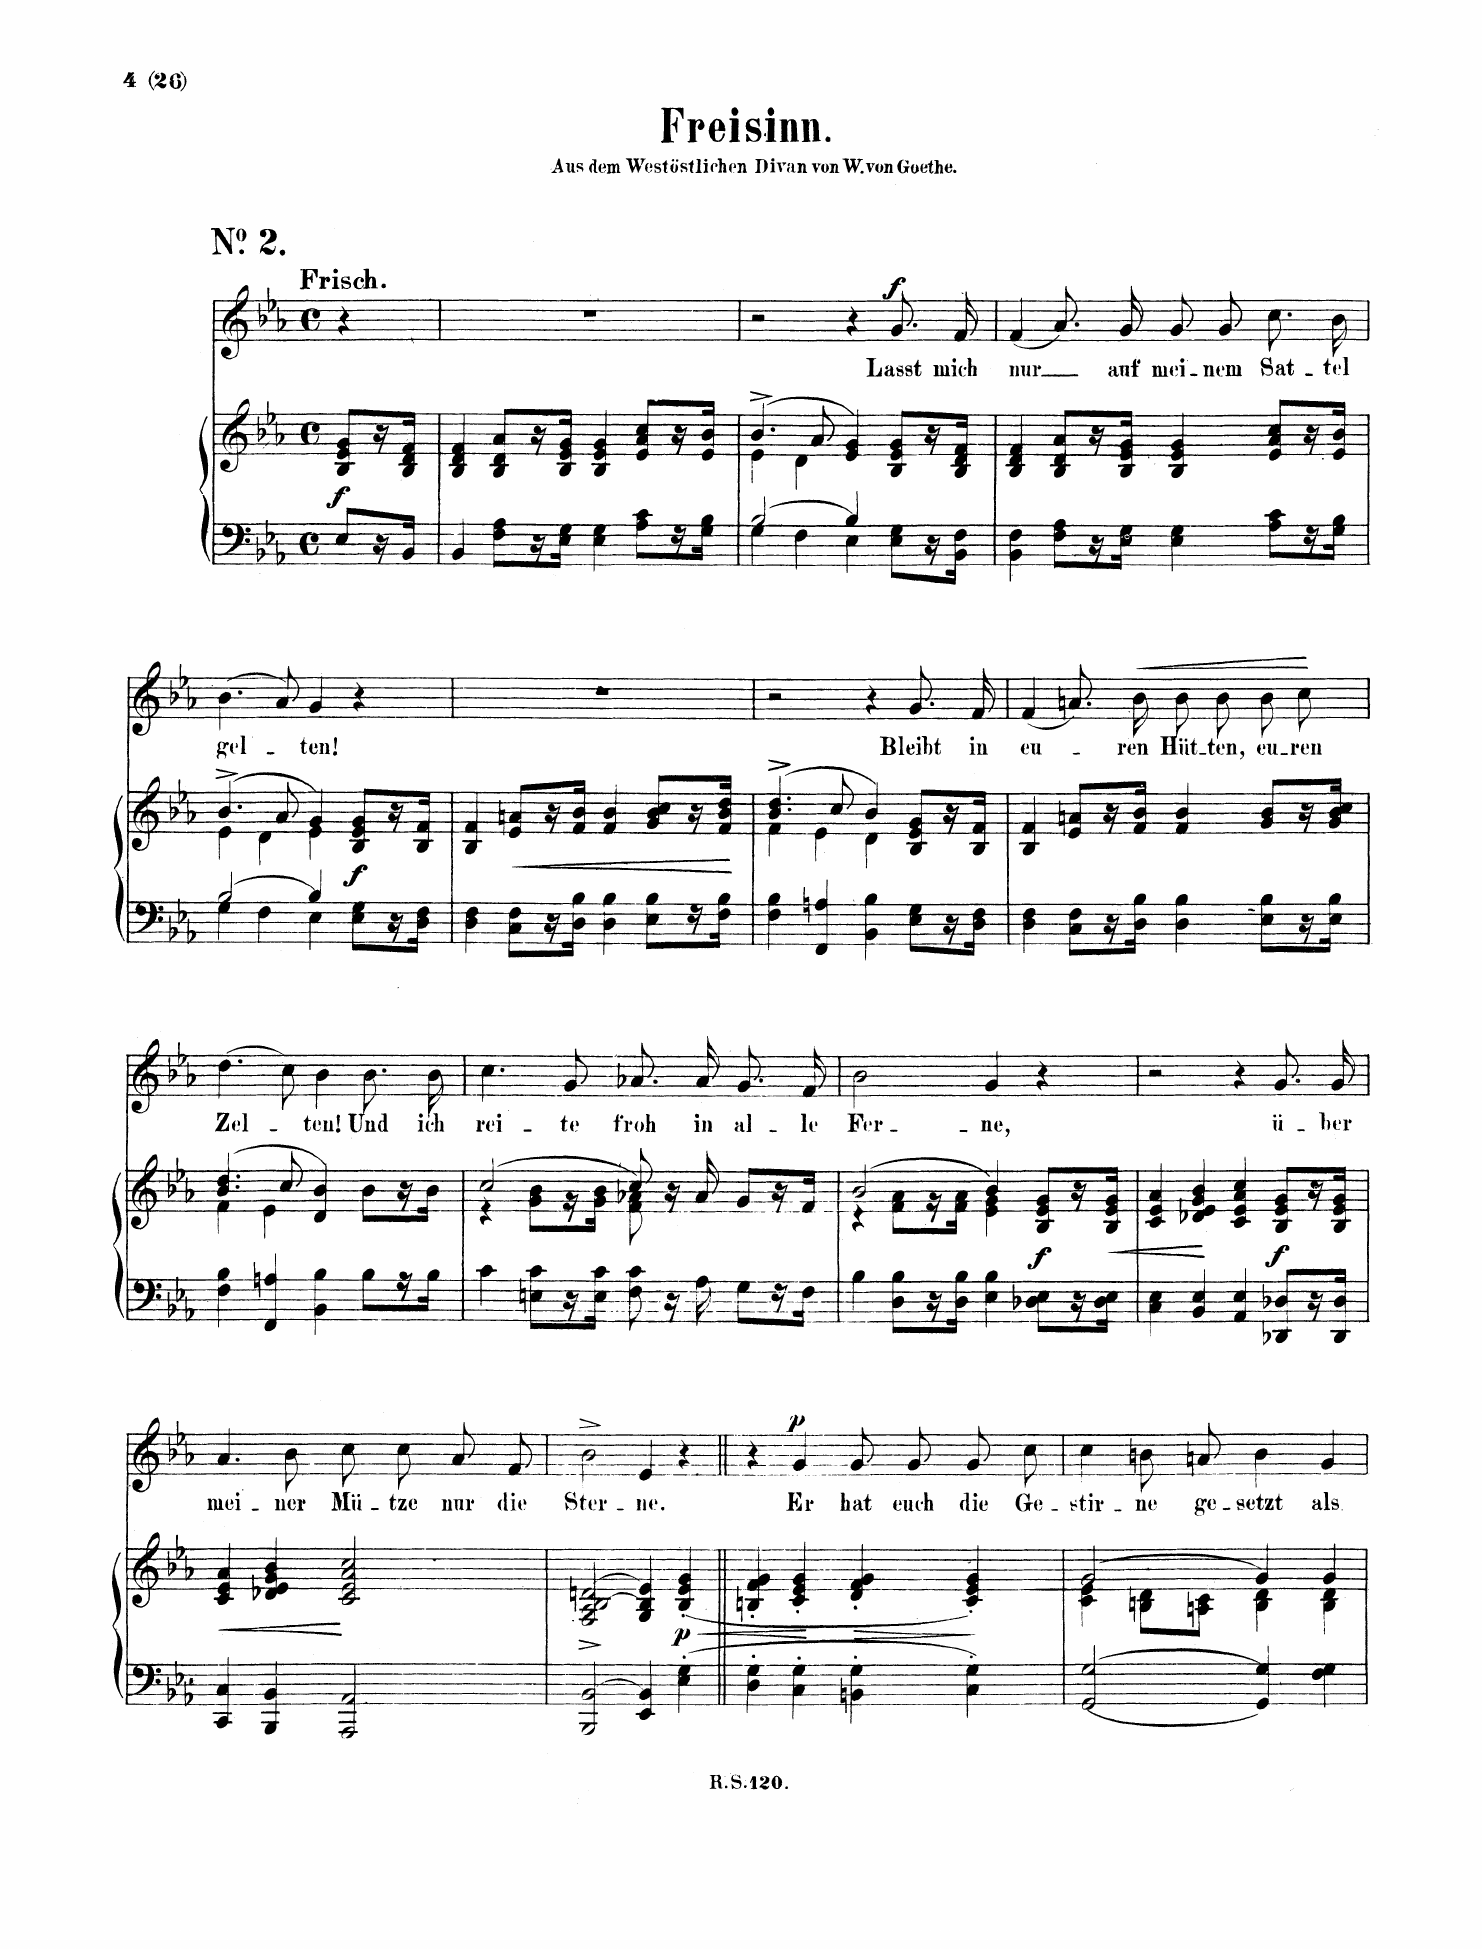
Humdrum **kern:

**kern	**kern	**dynam	**kern	**text	**dynam
*part2	*part2	*part2	*part1	*part1	*part1
*staff3	*staff2	*staff2/3	*staff1	*staff1	*staff1
*I"Piano	*	*	*I"Voice	*	*
*I'Pno	*	*	*	*	*
*clefF4	*clefG2	*	*clefG2	*	*
*k[b-e-a-]	*k[b-e-a-]	*	*k[b-e-a-]	*	*
*M4/4	*M4/4	*	*M4/4	*	*
*met(c)	*met(c)	*	*met(c)	*	*
=	=	=	=	=	=
!	!	!	!LO:TX:a:B:t=Frisch	!	!
!	!	!LO:DY:b	!	!	!
8E-/L	8B-/ 8e-/ 8g/L	f	4r	.	.
16r	16r	.	.	.	.
16BB-/JJ	16B-/ 16d/ 16f/JJ	.	.	.	.
=1	=1	=1	=1	=1	=1
4BB-/	4B-/ 4d/ 4f/	.	1r	.	.
8F\ 8A-\L	8B-/ 8d/ 8a-/L	.	.	.	.
16r	16r	.	.	.	.
16E-\ 16G\JJ	16B-/ 16e-/ 16g/JJ	.	.	.	.
4E-\ 4G\	4B-/ 4e-/ 4g/	.	.	.	.
8A-\ 8c\L	8e-/ 8a-/ 8cc/L	.	.	.	.
16r	16r	.	.	.	.
16G\ 16B-\JJ	16e-/ 16b-/JJ	.	.	.	.
=2	=2	=2	=2	=2	=2
*^	*^	*	*	*	*
[2B-/	4G\	(4.b-^/	4e-\	.	2r	.	.
.	4F\	.	4d\	.	.	.	.
.	.	8a-/	.	.	.	.	.
4B-/]	4E-\	4e-/ 4g/)	2ryy	.	4r	.	.
!	!	!	!	!	!	!	!LO:DY:a
8E-\ 8G\L	4ryy	8B-/ 8e-/ 8g/L	.	.	8.g/L	Lasst	f
16r	.	16r	.	.	.	.	.
16BB-\ 16F\JJ	.	16B-/ 16d/ 16f/JJ	.	.	16f/Jk	mich	.
*v	*v	*	*	*	*	*	*
*	*v	*v	*	*	*	*
=3	=3	=3	=3	=3	=3
4BB-\ 4F\	4B-/ 4d/ 4f/	.	(4f/	nur	.
8F\ 8A-\L	8B-/ 8d/ 8a-/L	.	8.a-/L)	.	.
16r	16r	.	.	.	.
16E-\ 16G\JJ	16B-/ 16e-/ 16g/JJ	.	16g/Jk	auf	.
4E-\ 4G\	4B-/ 4e-/ 4g/	.	8g/L	mei-	.
.	.	.	8g/J	-nem	.
8A-\ 8c\L	8e-/ 8a-/ 8cc/L	.	8.cc\L	Sat-	.
16r	16r	.	.	.	.
16G\ 16B-\JJ	16e-/ 16b-/JJ	.	16b-\Jk	-tel	.
=4	=4	=4	=4	=4	=4
*^	*^	*	*	*	*
[2B-/	4G\	(4.b-^/	4e-\	.	(4.b-\	gel-	.
.	4F\	.	4d\	.	.	.	.
.	.	8a-/	.	.	8a-/)	.	.
4B-/]	4E-\	4g/)	4e-\	.	4g/	-ten!	.
!	!	!	!	!LO:DY:b	!	!	!
8E-\ 8G\L	4ryy	8B-/ 8e-/ 8g/L	4ryy	f	4r	.	.
16r	.	16r	.	.	.	.	.
16D\ 16F\JJ	.	16B-/ 16f/JJ	.	.	.	.	.
*v	*v	*	*	*	*	*	*
*	*v	*v	*	*	*	*
=5	=5	=5	=5	=5	=5
4D\ 4F\	4B-/ 4f/	.	1r	.	.
!	!	!LO:HP:b	!	!	!
8C\ 8F\L	8e-/ 8an/L	<	.	.	.
16r	16r	.	.	.	.
16D\ 16B-\JJ	16f/ 16b-/JJ	.	.	.	.
4D\ 4B-\	4f/ 4b-/	.	.	.	.
8E-\ 8B-\L	8g/ 8b-/ 8cc/L	.	.	.	.
16r	16r	.	.	.	.
16F\ 16B-\JJ	16f/ 16b-/ 16dd/JJ	.	.	.	.
.	.	[	.	.	.
=6	=6	=6	=6	=6	=6
*	*^	*	*	*	*
4F\ 4B-\	(4.b-/^ 4.dd/^	4f\	.	2r	.	.
4FF/ 4An/	.	4e-\	.	.	.	.
.	8cc/	.	.	.	.	.
4BB-\ 4B-\	4b-/)	4d\	.	4r	.	.
8E-\ 8G\L	8B-/ 8e-/ 8g/L	4ryy	.	8.g/L	Bleibt	.
16r	16r	.	.	.	.	.
16D\ 16F\JJ	16B-/ 16f/JJ	.	.	16f/Jk	in	.
*	*v	*v	*	*	*	*
=7	=7	=7	=7	=7	=7
4D\ 4F\	4B-/ 4f/	.	(4f/	eu-	.
8C\ 8F\L	8e-/ 8an/L	.	8.an/L)	.	.
16r	16r	.	.	.	.
!	!	!	!	!	!LO:HP:b
16D\ 16B-\JJ	16f/ 16b-/JJ	.	16b-/Jk	-ren	<
4D\ 4B-\	4f/ 4b-/	.	8b-\L	Hüt-	.
.	.	.	8b-\J	-ten,	.
8E-\ 8B-\L	8g/ 8b-/L	.	8b-\L	eu-	.
16r	16r	.	8cc\J	-ren	.
16E-\ 16B-\JJ	16g/ 16b-/ 16cc/JJ	.	.	.	.
.	.	.	.	.	[
=8	=8	=8	=8	=8	=8
*	*^	*	*	*	*
4F\ 4B-\	(4.b-/ 4.dd/	4f\	.	(4.dd\	Zel-	.
4FF/ 4An/	.	4e-\	.	.	.	.
.	8cc/	.	.	8cc\)	.	.
4BB-\ 4B-\	4b-/)	4d\	.	4b-\	-ten!	.
8B-\L	8b-\L	4ryy	.	8.b-\L	Und	.
16r	16r	.	.	.	.	.
16B-\JJ	16b-\JJ	.	.	16b-\Jk	ich	.
=9	=9	=9	=9	=9	=9	=9
4c\	[2cc/	4r	.	4.cc\	rei-	.
8En\ 8c\L	.	8g\ 8b-\L	.	.	.	.
16r	.	16r	.	8g/	-te	.
16E\ 16c\JJ	.	16g\ 16b-\JJ	.	.	.	.
8F\ 8c\	8cc/]	8f\ 8a-X\	.	8.a-X/L	froh	.
16r	16r	4.ryy	.	.	.	.
16A-\	16a-/	.	.	16a-/Jk	in	.
8G\L	8g/L	.	.	8.g/L	al-	.
16r	16r	.	.	.	.	.
16F\JJ	16f/JJ	.	.	16f/Jk	-le	.
=10	=10	=10	=10	=10	=10	=10
4B-\	[2b-/	4r	.	2b-\	Fer-	.
8D\ 8B-\L	.	8f\ 8a-\L	.	.	.	.
16r	.	16r	.	.	.	.
16D\ 16B-\JJ	.	16f\ 16a-\JJ	.	.	.	.
4E-\ 4B-\	4b-/]	4e-\ 4g\	.	4g/	-ne,	.
!	!	!	!LO:DY:b	!	!	!
8D-X\ 8E-\L	8B-/ 8e-/ 8g/L	4ryy	f	4r	.	.
16r	16r	.	.	.	.	.
!	!	!	!LO:HP:b	!	!	!
16D-\ 16E-\JJ	16B-/ 16e-/ 16g/JJ	.	<	.	.	.
*	*v	*v	*	*	*	*
=11	=11	=11	=11	=11	=11
4C\ 4E-\	4c/ 4e-/ 4a-/	.	2r	.	.
4BB-/ 4E-/	4d-X/ 4e-/ 4g/ 4b-/	.	.	.	.
4AA-/ 4E-/	4c/ 4e-/ 4a-/ 4cc/	[	4r	.	.
!	!	!LO:DY:b	!	!	!
8DD-X/ 8D-X/L	8B-/ 8e-/ 8g/L	f	8.g/L	ü-	.
16r	16r	.	.	.	.
16DD-/ 16D-/JJ	16B-/ 16e-/ 16g/JJ	.	16g/Jk	-ber	.
=12	=12	=12	=12	=12	=12
!	!	!LO:HP:b	!	!	!
4CC/ 4C/	4c/ 4e-/ 4a-/	<	4.a-/	mei-	.
4BBB-/ 4BB-/	4d-X/ 4e-/ 4g/ 4b-/	.	.	.	.
.	.	.	8b-\	-ner	.
2AAA-/ 2AA-/	2c/ 2e-/ 2a-/ 2cc/	[	8cc\L	Mü-	.
.	.	.	8cc\J	-tze	.
.	.	.	8a-/L	nur	.
.	.	.	8f/J	die	.
=13	=13	=13	=13	=13	=13
2BBB-/ [2BB-/	(2F/^ 2A-/^ [2B-/^ 2dn/^	.	2b-^\	Ster-	.
4EE-/ 4BB-/]	4G/ 4B-/] 4e-/)	.	4e-/	-ne.	.
!	!	!LO:HP:b	!	!	!
!	!	!LO:DY:n=1:b	!	!	!
4E-\' 4G\'	(4B-/' 4e-/' 4g/'	< p	4r	.	.
=14||	=14||	=14||	=14||	=14||	=14||
4D\' 4G\'	4Bn/' 4f/' 4g/'	.	4r	.	.
!	!	!	!	!	!LO:DY:a
4C\' 4G\'	4c/' 4e-/' 4g/'	.	4g/	Er	p
!	!	!LO:HP:n=1:b	!	!	!
4BBn\' 4G\'	4d/' 4f/' 4g/'	[ >	8g/L	hat	.
.	.	.	8g/J	euch	.
4C\' 4G\'	4c/' 4e-/' 4g/')	.	8g/L	die	.
.	.	.	8cc/J	Ge-	.
.	.	]	.	.	.
=15	=15	=15	=15	=15	=15
*	*^	*	*	*	*
[2GG/ [2G/	[2g/	4c\ 4e-\	.	4cc\	-stir-	.
.	.	8Bn\ 8d\L	.	8bn/L	-ne	.
.	.	8An\ 8c\J	.	8an/J	ge-	.
4GG/] 4G/]	4g/]	4B\ 4d\	.	4b\	-setzt	.
4F\ 4G\	4g/	4B\ 4d\	.	4g/	als	.
*	*v	*v	*	*	*	*
=	=	=	=	=	=
*-	*-	*-	*-	*-	*-
